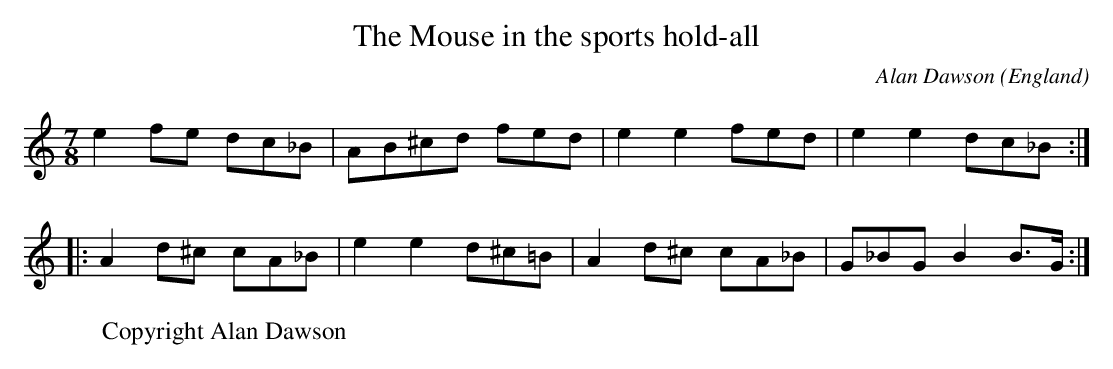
X:1
T:Mouse in the sports hold-all, The
O:England
M:7/8
C:Alan Dawson
K:C
e2 fe dc_B|AB^cd fed| e2 e2 fed| e2 e2 dc_B:|
|:\
A2 d^c cA_B| e2 e2 d^c=B| A2 d^c cA_B|G_BG B2B>G:|
W:Copyright Alan Dawson
